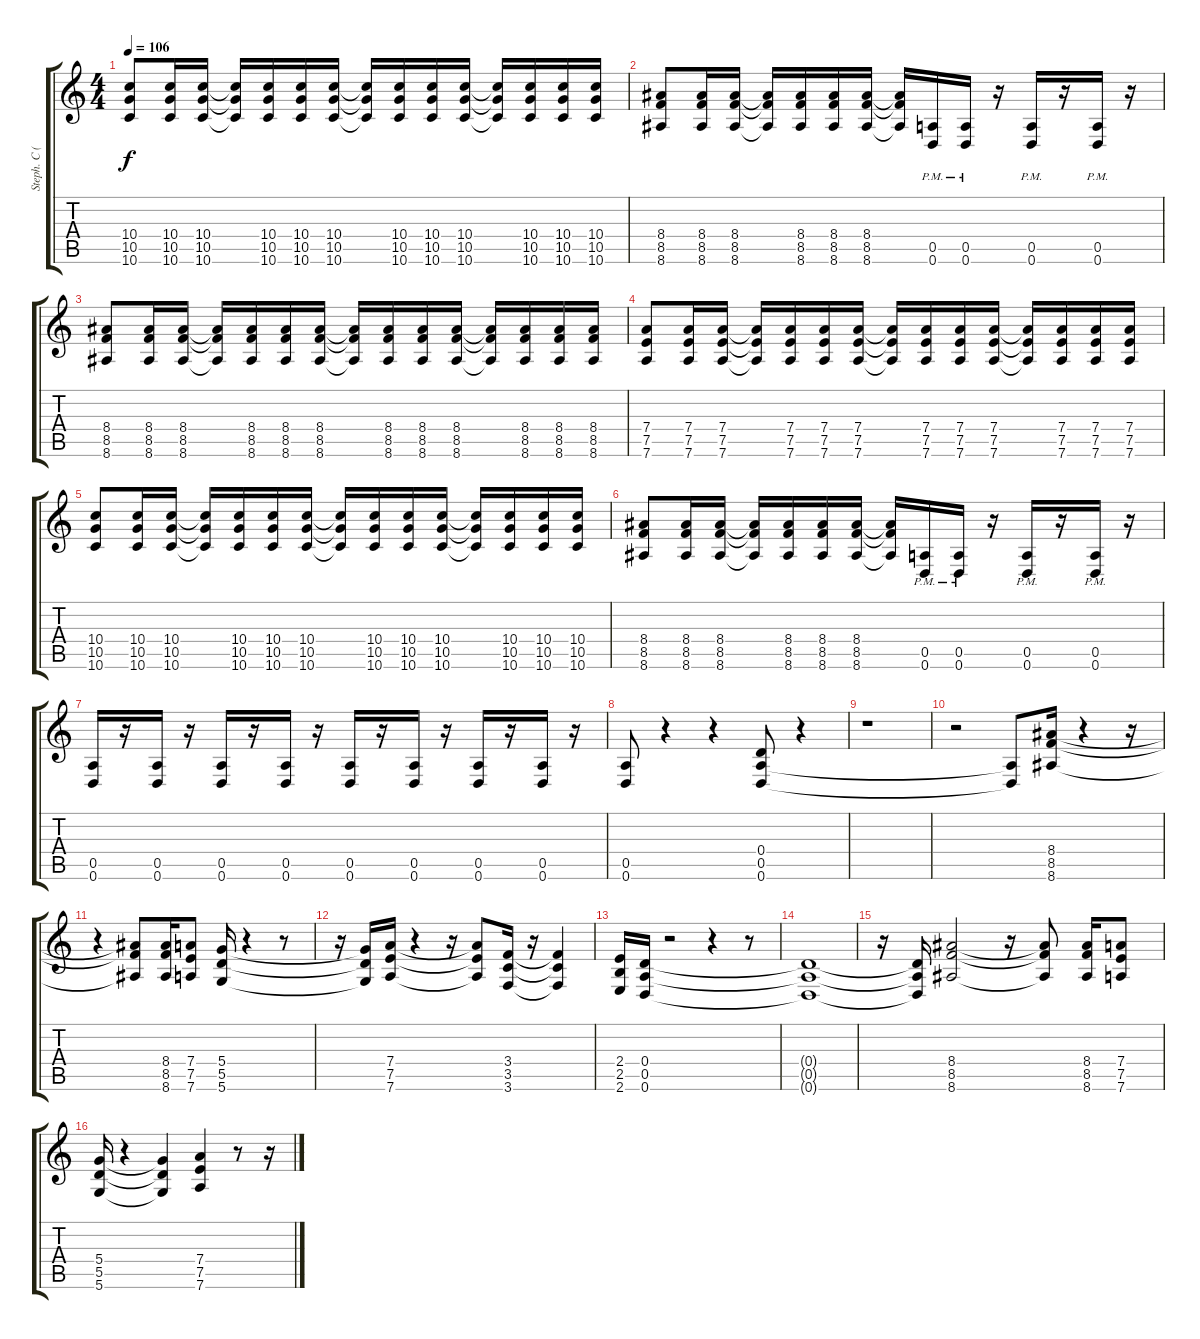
\track ("Steph. C (Rhythm)" "Steph. C (") {instrument distortionguitar}
\staff {score tabs}
\tuning (E4 B3 G3 D3 A2 D2) {hide}
\ts (4 4)
\tempo 106
\clef g2
\ks c
(10.4 10.5 10.6).8{dy f} (10.4 10.5 10.6).16 (10.4 10.5 10.6).16 (10.4{t} 10.5{t} 10.6{t}).16 (10.4 10.5 10.6).16 (10.4 10.5 10.6).16 (10.4 10.5 10.6).16 (10.4{t} 10.5{t} 10.6{t}).16 (10.4 10.5 10.6).16 (10.4 10.5 10.6).16 (10.4 10.5 10.6).16 (10.4{t} 10.5{t} 10.6{t}).16 (10.4 10.5 10.6).16 (10.4 10.5 10.6).16 (10.4 10.5 10.6).16 |
(8.4 8.5 8.6).8 (8.4 8.5 8.6).16 (8.4 8.5 8.6).16 (8.4{t} 8.5{t} 8.6{t}).16 (8.4 8.5 8.6).16 (8.4 8.5 8.6).16 (8.4 8.5 8.6).16 (8.4{t} 8.5{t} 8.6{t}).16 (0.5{pm} 0.6{pm}).16 (0.5{pm} 0.6{pm}).16 r.16 (0.5{pm} 0.6{pm}).16 r.16 (0.5{pm} 0.6{pm}).16 r.16 |
(8.4 8.5 8.6).8 (8.4 8.5 8.6).16 (8.4 8.5 8.6).16 (8.4{t} 8.5{t} 8.6{t}).16 (8.4 8.5 8.6).16 (8.4 8.5 8.6).16 (8.4 8.5 8.6).16 (8.4{t} 8.5{t} 8.6{t}).16 (8.4 8.5 8.6).16 (8.4 8.5 8.6).16 (8.4 8.5 8.6).16 (8.4{t} 8.5{t} 8.6{t}).16 (8.4 8.5 8.6).16 (8.4 8.5 8.6).16 (8.4 8.5 8.6).16 |
(7.4 7.5 7.6).8 (7.4 7.5 7.6).16 (7.4 7.5 7.6).16 (7.4{t} 7.5{t} 7.6{t}).16 (7.4 7.5 7.6).16 (7.4 7.5 7.6).16 (7.4 7.5 7.6).16 (7.4{t} 7.5{t} 7.6{t}).16 (7.4 7.5 7.6).16 (7.4 7.5 7.6).16 (7.4 7.5 7.6).16 (7.4{t} 7.5{t} 7.6{t}).16 (7.4 7.5 7.6).16 (7.4 7.5 7.6).16 (7.4 7.5 7.6).16 |
(10.4 10.5 10.6).8 (10.4 10.5 10.6).16 (10.4 10.5 10.6).16 (10.4{t} 10.5{t} 10.6{t}).16 (10.4 10.5 10.6).16 (10.4 10.5 10.6).16 (10.4 10.5 10.6).16 (10.4{t} 10.5{t} 10.6{t}).16 (10.4 10.5 10.6).16 (10.4 10.5 10.6).16 (10.4 10.5 10.6).16 (10.4{t} 10.5{t} 10.6{t}).16 (10.4 10.5 10.6).16 (10.4 10.5 10.6).16 (10.4 10.5 10.6).16 |
(8.4 8.5 8.6).8 (8.4 8.5 8.6).16 (8.4 8.5 8.6).16 (8.4{t} 8.5{t} 8.6{t}).16 (8.4 8.5 8.6).16 (8.4 8.5 8.6).16 (8.4 8.5 8.6).16 (8.4{t} 8.5{t} 8.6{t}).16 (0.5{pm} 0.6{pm}).16 (0.5{pm} 0.6{pm}).16 r.16 (0.5{pm} 0.6{pm}).16 r.16 (0.5{pm} 0.6{pm}).16 r.16 |
(0.5 0.6).16 r.16 (0.5 0.6).16 r.16 (0.5 0.6).16 r.16 (0.5 0.6).16 r.16 (0.5 0.6).16 r.16 (0.5 0.6).16 r.16 (0.5 0.6).16 r.16 (0.5 0.6).16 r.16 |
(0.5 0.6).8 r.4 r.4 (0.4 0.5 0.6).8 r.4 |
r.1 |
r.2 (0.5{t} 0.6{t}).8 (8.4 8.5 8.6).16 r.4 r.16 |
r.4 (8.4{t} 8.5{t} 8.6{t}).8 (8.4 8.5 8.6).16 (7.4 7.5 7.6).8 (5.4 5.5 5.6).16 r.4 r.8 |
r.16 (5.4{t} 5.5{t} 5.6{t}).16 (7.4 7.5 7.6).16 r.4 r.16 (7.4{t} 7.5{t} 7.6{t}).8 (3.4 3.5 3.6).16 r.16 (3.4{t} 3.5{t} 3.6{t}).4 |
(2.4 2.5 2.6).16 (0.4 0.5 0.6).16 r.2 r.4 r.8 |
(0.4{t} 0.5{t} 0.6{t}).1 |
r.16 (0.4{t} 0.5{t} 0.6{t}).16 (8.4 8.5 8.6).2 r.16 (8.4{t} 8.5{t} 8.6{t}).8 (8.4 8.5 8.6).16 (7.4 7.5 7.6).8 |
(5.4 5.5 5.6).16 r.4 (5.4{t} 5.5{t} 5.6{t}).4 (7.4 7.5 7.6).4 r.8 r.16
